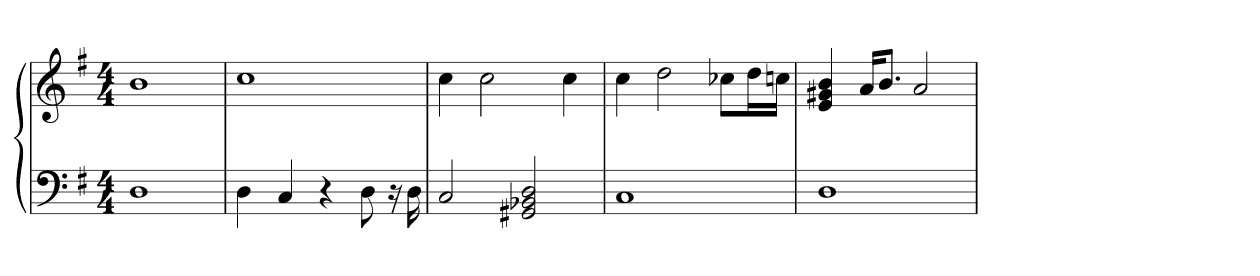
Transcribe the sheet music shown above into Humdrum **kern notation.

**kern	**kern
*part1	*part1
*staff2	*staff1
*clefF4	*clefG2
*k[f#]	*k[f#]
*M4/4	*M4/4
=1	=1
1D	1b
=2	=2
4D	1cc
4C	.
4r	.
8D	.
16r	.
16D	.
=3	=3
2C	4cc
.	2cc
2GG#X 2BB-X 2D	.
.	4cc
=4	=4
1C	4cc
.	2dd
.	8cc-X\L
.	16dd\L
.	16ccn\JJ
=5	=5
1D	4e 4g#X 4b
.	16a/KL
.	8.b/J
.	2a
=	=
*-	*-
